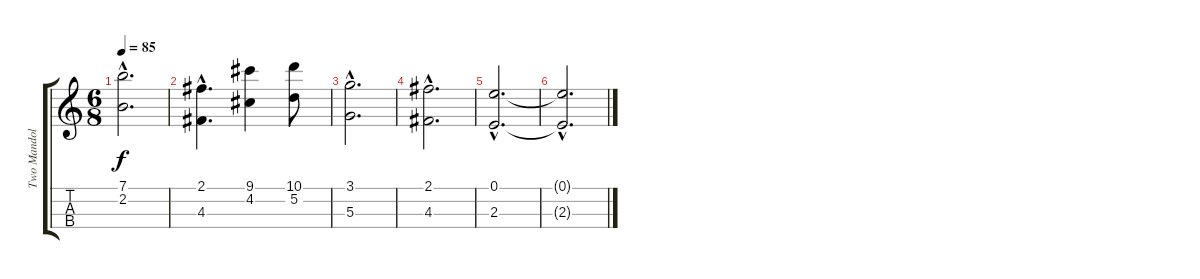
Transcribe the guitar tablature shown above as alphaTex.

\track ("Two Mandolins" "Two Mandol") {instrument tremolostrings}
\staff {score tabs}
\tuning (E5 A4 D4 G3) {hide}
\ts (6 8)
\tempo 85
\clef g2
\ks c
(7.1{hac} 2.2{hac}).2{d dy f} |
(2.1{hac} 4.3{hac}).4{d} (9.1 4.2).4 (10.1 5.2).8 |
(3.1{hac} 5.3{hac}).2{d} |
(2.1{hac} 4.3{hac}).2{d} |
(0.1{hac} 2.3{hac}).2{d volume 0} |
(0.1{hac t} 2.3{hac t}).2{d}
